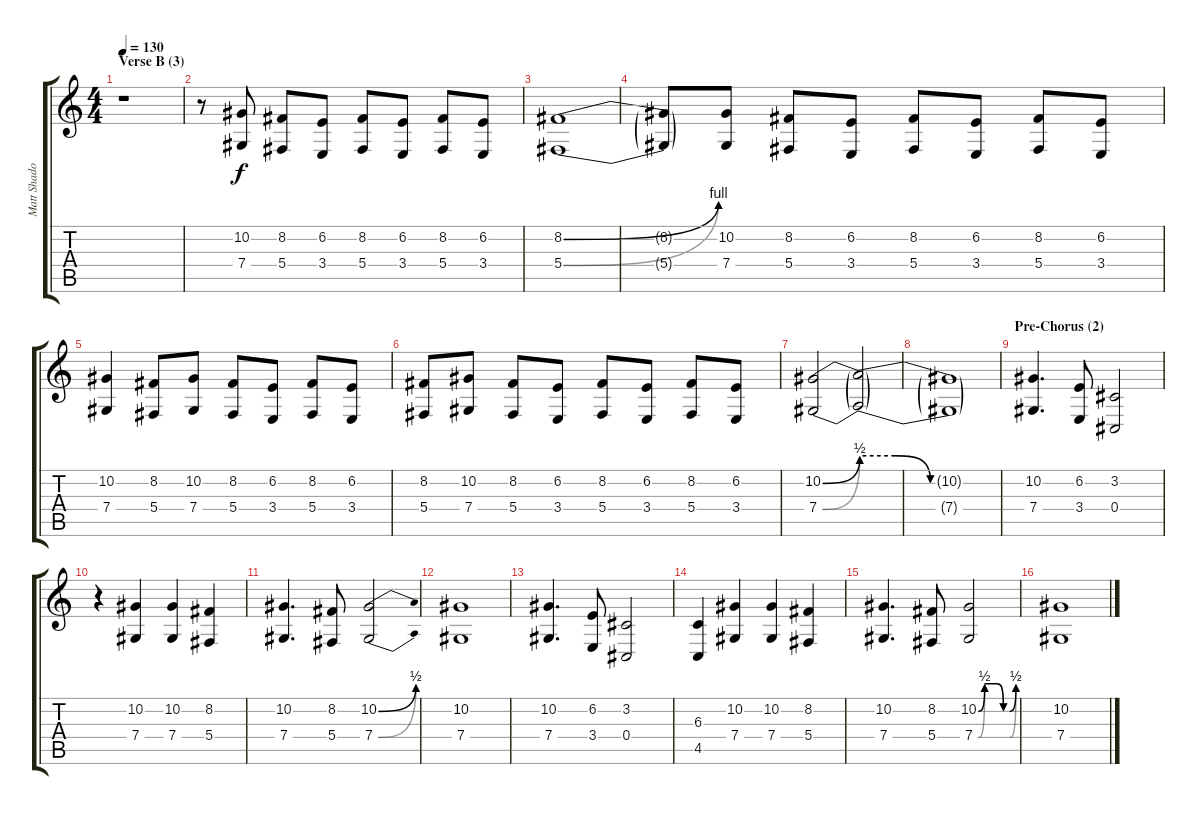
\track ("Matt Shadows (Vocals)" "Matt Shado") {instrument clarinet}
\staff {score tabs}
\tuning (Eb4 Bb3 Gb3 Db3 Ab2 Db2) {hide}
\ts (4 4)
\section ("" "Verse B (3)")
\tempo 130
\clef g2
\ks c
r.1{dy f} |
r.8 (10.2 7.4).8 (8.2 5.4).8 (6.2 3.4).8 (8.2 5.4).8 (6.2 3.4).8 (8.2 5.4).8 (6.2 3.4).8 |
(8.2{be (bend 0 0 60 4)} 5.4{be (bend 0 0 60 4)}).1 |
(8.2{t} 5.4{t}).8 (10.2 7.4).8 (8.2 5.4).8 (6.2 3.4).8 (8.2 5.4).8 (6.2 3.4).8 (8.2 5.4).8 (6.2 3.4).8 |
(10.2 7.4).4 (8.2 5.4).8 (10.2 7.4).8 (8.2 5.4).8 (6.2 3.4).8 (8.2 5.4).8 (6.2 3.4).8 |
(8.2 5.4).8 (10.2 7.4).8 (8.2 5.4).8 (6.2 3.4).8 (8.2 5.4).8 (6.2 3.4).8 (8.2 5.4).8 (6.2 3.4).8 |
(10.2{be (bend 0 0 60 2)} 7.4{be (bend 0 0 60 2)}).2 (10.2{be (custom 0 2 15 2 30 0 60 0) t} 7.4{be (custom 0 2 15 2 30 0 60 0) t}).2 |
(10.2{t} 7.4{t}).1 |
\section ("" "Pre-Chorus (2)")
(10.2 7.4).4{d} (6.2 3.4).8 (3.2 0.4).2 |
r.4 (10.2 7.4).4 (10.2 7.4).4 (8.2 5.4).4 |
(10.2 7.4).4{d} (8.2 5.4).8 (10.2{be (bend 0 0 60 2)} 7.4{be (bend 0 0 60 2)}).2 |
(10.2 7.4).1 |
(10.2 7.4).4{d} (6.2 3.4).8 (3.2 0.4).2 |
(6.3 4.5).4 (10.2 7.4).4 (10.2 7.4).4 (8.2 5.4).4 |
(10.2 7.4).4{d} (8.2 5.4).8 (10.2{be (custom 0 0 10 2 20 2 30 2 40 0 50 0 60 2)} 7.4{be (custom 0 0 10 2 20 2 30 2 40 0 50 0 60 2)}).2 |
(10.2 7.4).1
